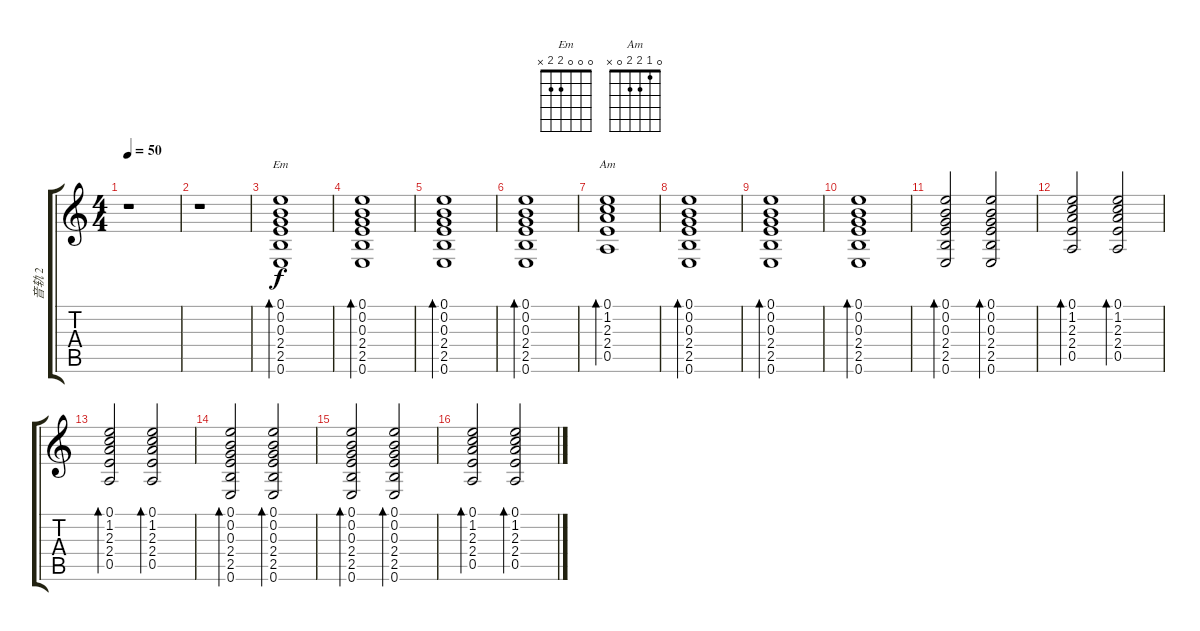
\track ("音轨 2" "音轨 2") {instrument acousticguitarsteel}
\staff {score tabs}
\tuning (E4 B3 G3 D3 A2 E2) {hide}
\chord ("Em" 0 0 0 2 2 x)
\chord ("Am" 0 1 2 2 0 x)
\ts (4 4)
\tempo 50
\clef g2
\ks c
r.1{dy f instrument acousticguitarsteel} |
r.1 |
(0.1 0.2 0.3 2.4 2.5 0.6).1{bd 120 ch "Em"} |
(0.1 0.2 0.3 2.4 2.5 0.6).1{bd 120} |
(0.1 0.2 0.3 2.4 2.5 0.6).1{bd 120} |
(0.1 0.2 0.3 2.4 2.5 0.6).1{bd 120} |
(0.1 1.2 2.3 2.4 0.5).1{bd 120 ch "Am"} |
(0.1 0.2 0.3 2.4 2.5 0.6).1{bd 120} |
(0.1 0.2 0.3 2.4 2.5 0.6).1{bd 120} |
(0.1 0.2 0.3 2.4 2.5 0.6).1{bd 120} |
(0.1 0.2 0.3 2.4 2.5 0.6).2{bd 120} (0.1 0.2 0.3 2.4 2.5 0.6).2{bd 120} |
(0.1 1.2 2.3 2.4 0.5).2{bd 120} (0.1 1.2 2.3 2.4 0.5).2{bd 120} |
(0.1 1.2 2.3 2.4 0.5).2{bd 120} (0.1 1.2 2.3 2.4 0.5).2{bd 120} |
(0.1 0.2 0.3 2.4 2.5 0.6).2{bd 120} (0.1 0.2 0.3 2.4 2.5 0.6).2{bd 120} |
(0.1 0.2 0.3 2.4 2.5 0.6).2{bd 120} (0.1 0.2 0.3 2.4 2.5 0.6).2{bd 120} |
(0.1 1.2 2.3 2.4 0.5).2{bd 120} (0.1 1.2 2.3 2.4 0.5).2{bd 120}
